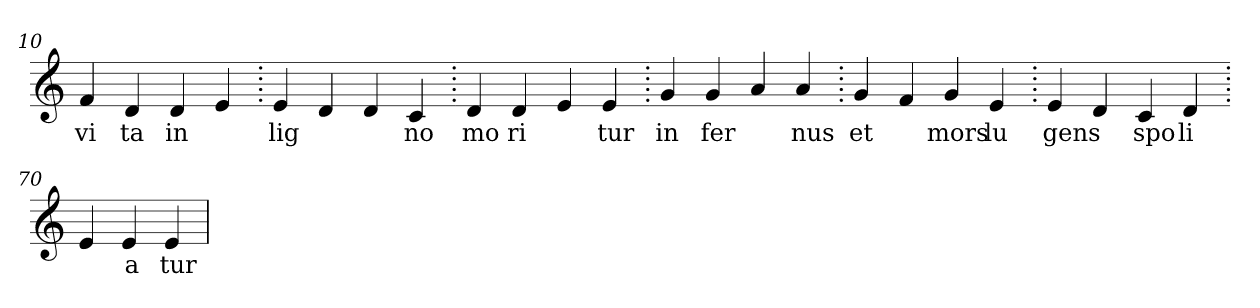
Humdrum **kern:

**kern	**text
*part1	*part1
*staff1	*staff1
*clefG2	*
=10.	=10.
4f	vi
4d	ta
4d	in
4e	.
=20.	=20.
4e	lig
4d	.
4d	.
4c	no
=30.	=30.
4d	mo
4d	ri
4e	.
4e	tur
=40.	=40.
4g	in
4g	fer
4a	.
4a	nus
=50.	=50.
4g	et
4f	.
4g	mors
4e	lu
=60.	=60.
4e	gens
4d	.
4c	spo
4d	li
=70.	=70.
4e	.
4e	a
4e	tur
=	=
*-	*-
